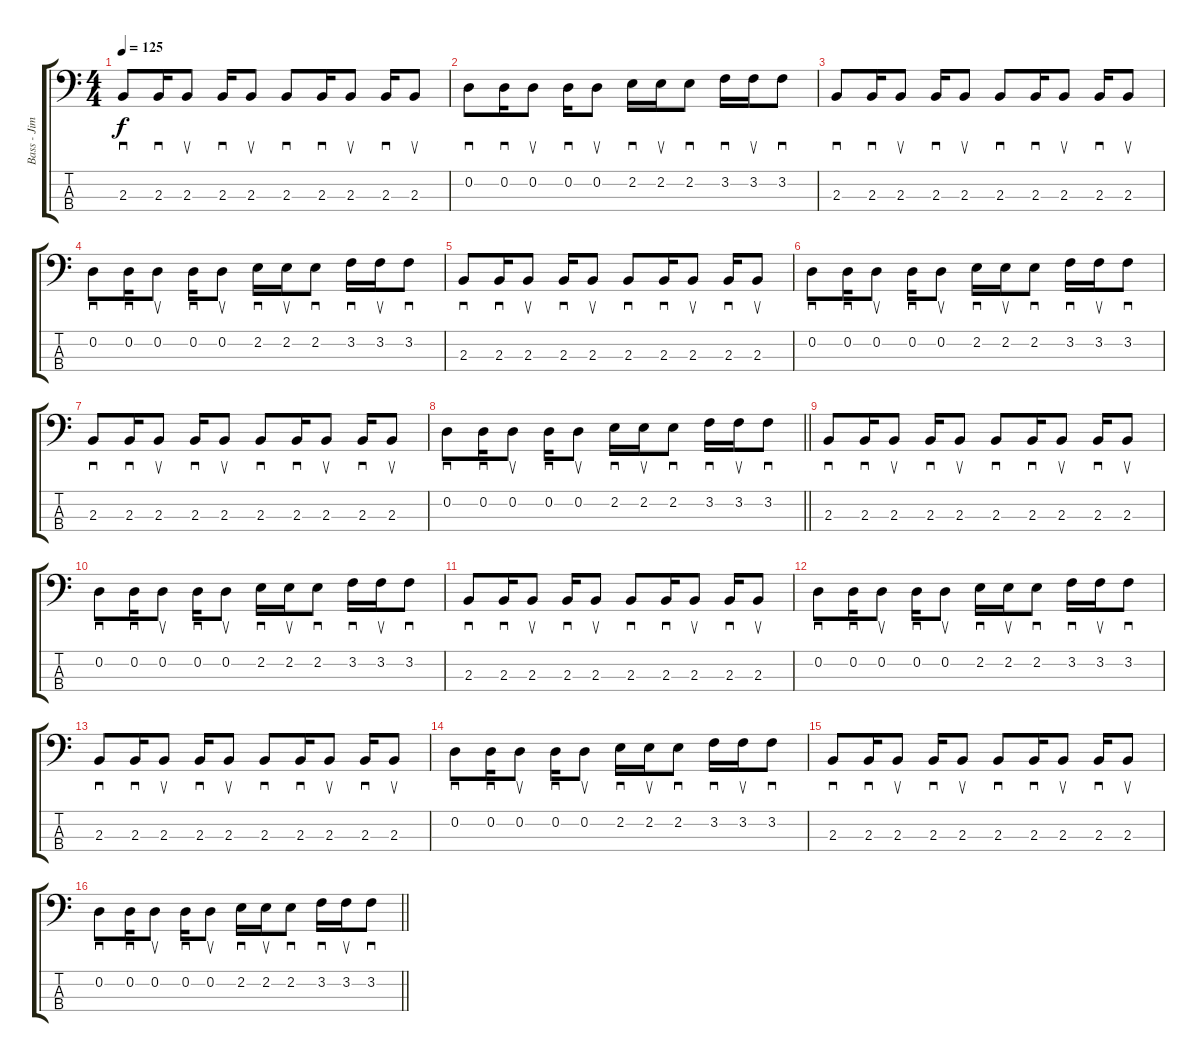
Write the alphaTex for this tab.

\track ("Bass - Jim Gray" "Bass - Jim") {instrument electricbasspick}
\staff {score tabs}
\tuning (G2 D2 A1 E1) {hide}
\ts (4 4)
\tempo 125
\clef f4
\ks c
2.3.8{sd dy f} 2.3.16{sd} 2.3.8{su} 2.3.16{sd} 2.3.8{su} 2.3.8{sd} 2.3.16{sd} 2.3.8{su} 2.3.16{sd} 2.3.8{su} |
0.2.8{sd} 0.2.16{sd} 0.2.8{su} 0.2.16{sd} 0.2.8{su} 2.2.16{sd} 2.2.16{su} 2.2.8{sd} 3.2.16{sd} 3.2.16{su} 3.2.8{sd} |
2.3.8{sd} 2.3.16{sd} 2.3.8{su} 2.3.16{sd} 2.3.8{su} 2.3.8{sd} 2.3.16{sd} 2.3.8{su} 2.3.16{sd} 2.3.8{su} |
0.2.8{sd} 0.2.16{sd} 0.2.8{su} 0.2.16{sd} 0.2.8{su} 2.2.16{sd} 2.2.16{su} 2.2.8{sd} 3.2.16{sd} 3.2.16{su} 3.2.8{sd} |
2.3.8{sd} 2.3.16{sd} 2.3.8{su} 2.3.16{sd} 2.3.8{su} 2.3.8{sd} 2.3.16{sd} 2.3.8{su} 2.3.16{sd} 2.3.8{su} |
0.2.8{sd} 0.2.16{sd} 0.2.8{su} 0.2.16{sd} 0.2.8{su} 2.2.16{sd} 2.2.16{su} 2.2.8{sd} 3.2.16{sd} 3.2.16{su} 3.2.8{sd} |
2.3.8{sd} 2.3.16{sd} 2.3.8{su} 2.3.16{sd} 2.3.8{su} 2.3.8{sd} 2.3.16{sd} 2.3.8{su} 2.3.16{sd} 2.3.8{su} |
\barLineRight lightlight
0.2.8{sd} 0.2.16{sd} 0.2.8{su} 0.2.16{sd} 0.2.8{su} 2.2.16{sd} 2.2.16{su} 2.2.8{sd} 3.2.16{sd} 3.2.16{su} 3.2.8{sd} |
2.3.8{sd} 2.3.16{sd} 2.3.8{su} 2.3.16{sd} 2.3.8{su} 2.3.8{sd} 2.3.16{sd} 2.3.8{su} 2.3.16{sd} 2.3.8{su} |
0.2.8{sd} 0.2.16{sd} 0.2.8{su} 0.2.16{sd} 0.2.8{su} 2.2.16{sd} 2.2.16{su} 2.2.8{sd} 3.2.16{sd} 3.2.16{su} 3.2.8{sd} |
2.3.8{sd} 2.3.16{sd} 2.3.8{su} 2.3.16{sd} 2.3.8{su} 2.3.8{sd} 2.3.16{sd} 2.3.8{su} 2.3.16{sd} 2.3.8{su} |
0.2.8{sd} 0.2.16{sd} 0.2.8{su} 0.2.16{sd} 0.2.8{su} 2.2.16{sd} 2.2.16{su} 2.2.8{sd} 3.2.16{sd} 3.2.16{su} 3.2.8{sd} |
2.3.8{sd} 2.3.16{sd} 2.3.8{su} 2.3.16{sd} 2.3.8{su} 2.3.8{sd} 2.3.16{sd} 2.3.8{su} 2.3.16{sd} 2.3.8{su} |
0.2.8{sd} 0.2.16{sd} 0.2.8{su} 0.2.16{sd} 0.2.8{su} 2.2.16{sd} 2.2.16{su} 2.2.8{sd} 3.2.16{sd} 3.2.16{su} 3.2.8{sd} |
2.3.8{sd} 2.3.16{sd} 2.3.8{su} 2.3.16{sd} 2.3.8{su} 2.3.8{sd} 2.3.16{sd} 2.3.8{su} 2.3.16{sd} 2.3.8{su} |
\barLineRight lightlight
0.2.8{sd} 0.2.16{sd} 0.2.8{su} 0.2.16{sd} 0.2.8{su} 2.2.16{sd} 2.2.16{su} 2.2.8{sd} 3.2.16{sd} 3.2.16{su} 3.2.8{sd}
